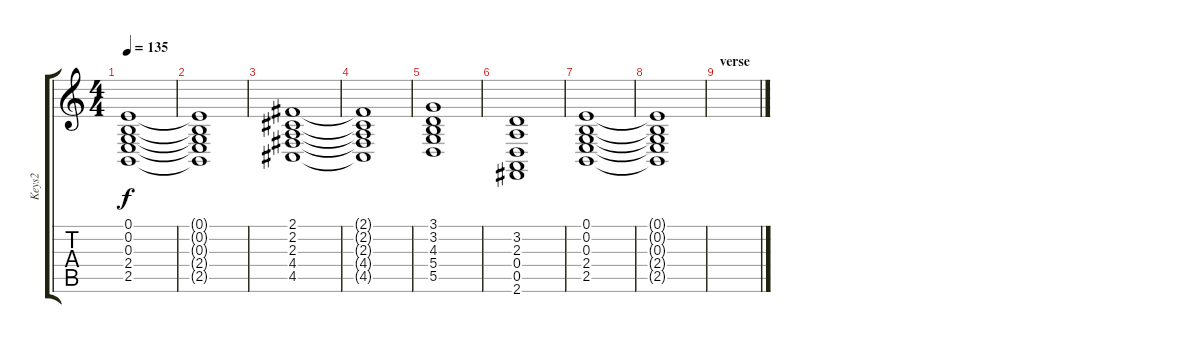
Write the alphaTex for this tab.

\track ("Keys2" "Keys2") {instrument synthstrings1}
\staff {score tabs}
\tuning (E4 B3 G3 D3 A2 E2) {hide}
\ts (4 4)
\tempo 135
\clef g2
\ks c
(0.1 0.2 0.3 2.4 2.5).1{dy f} |
(0.1{t} 0.2{t} 0.3{t} 2.4{t} 2.5{t}).1 |
(2.1 2.2 2.3 4.4 4.5).1 |
(2.1{t} 2.2{t} 2.3{t} 4.4{t} 4.5{t}).1 |
(3.1 3.2 4.3 5.4 5.5).1 |
(3.2 2.3 0.4 0.5 2.6).1 |
(0.1 0.2 0.3 2.4 2.5).1 |
(0.1{t} 0.2{t} 0.3{t} 2.4{t} 2.5{t}).1 |
\section ("" "verse")
